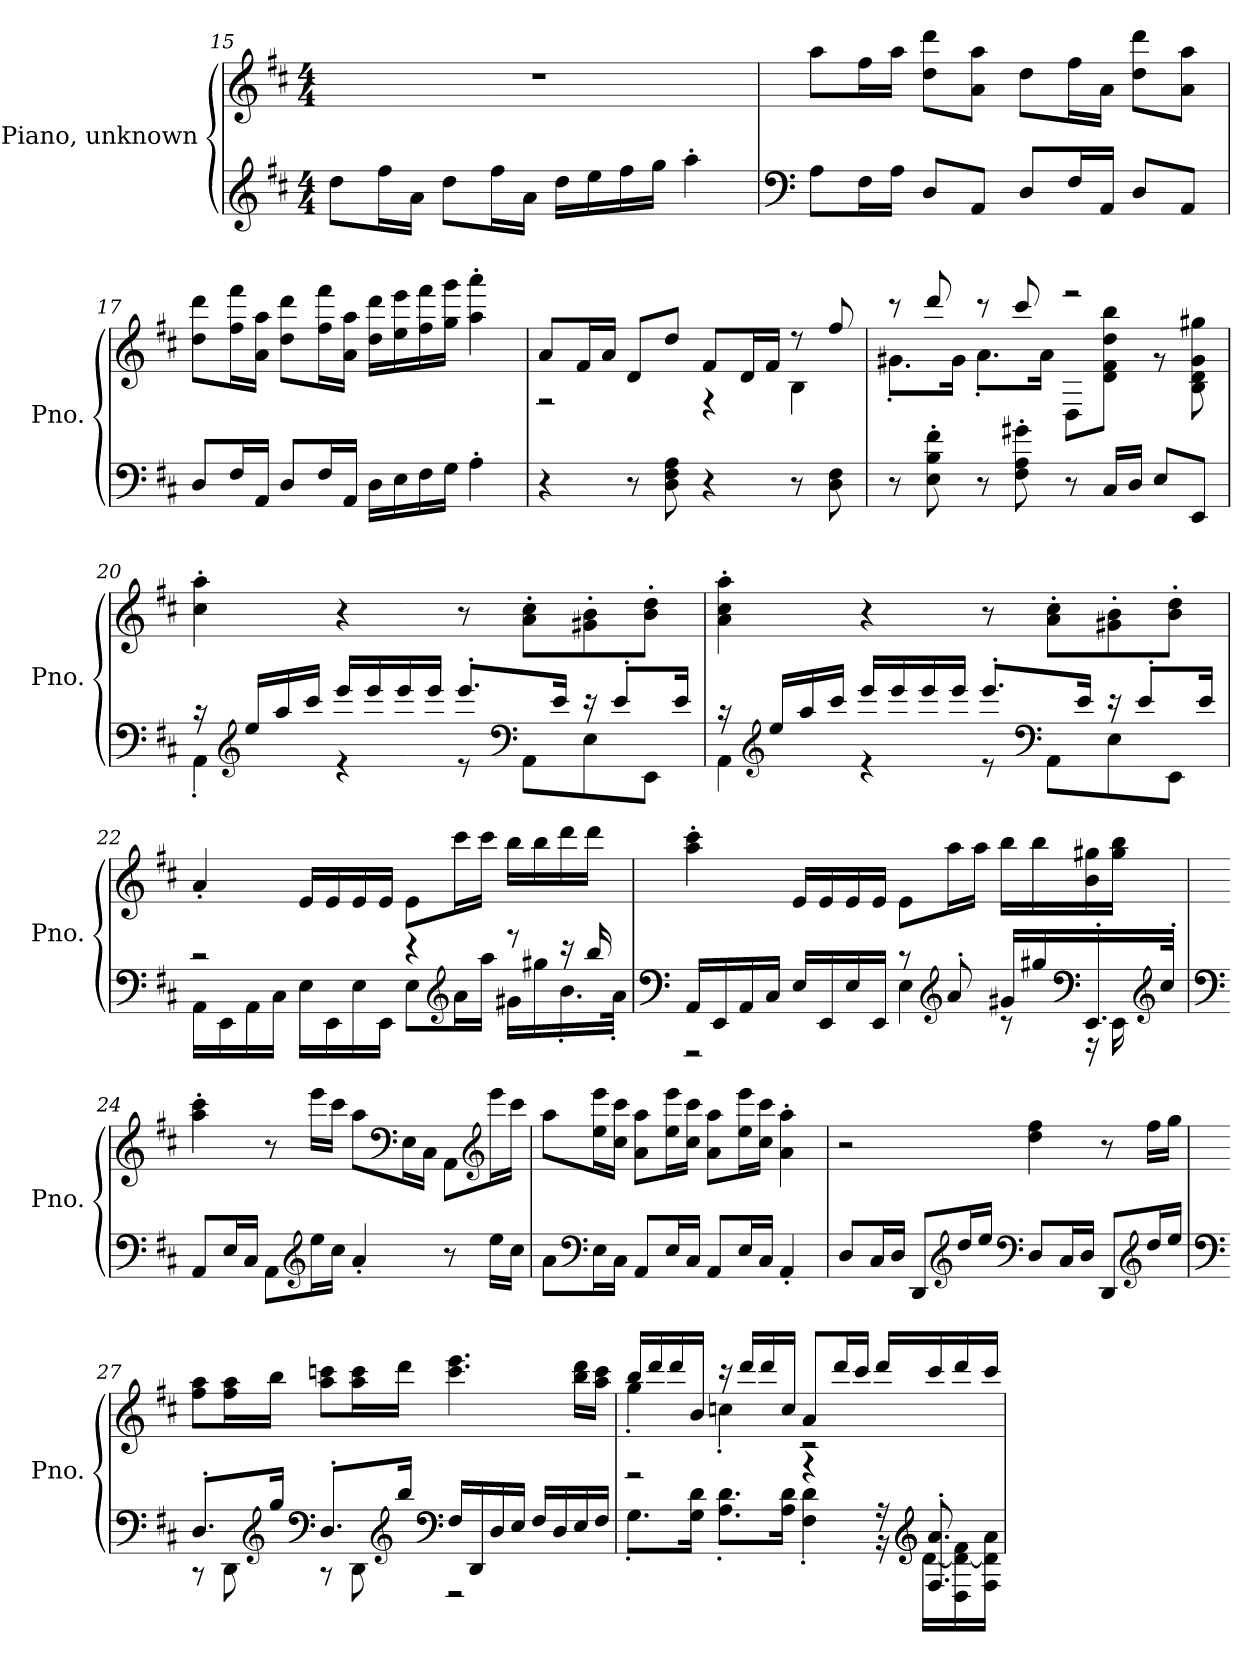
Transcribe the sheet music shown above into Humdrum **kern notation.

**kern	**kern
*part1	*part1
*staff2	*staff1
*I"Piano, unknown	*
*I'Pno.	*
*clefG2	*clefG2
*k[f#c#]	*k[f#c#]
*M4/4	*M4/4
=15	=15
8dd\L	1r
16ff#\L	.
16a\JJ	.
8dd\L	.
16ff#\L	.
16a\JJ	.
16dd\LL	.
16ee\	.
16ff#\	.
16gg\JJ	.
4aa'\	.
!!LO:PB:g=z
=16	=16
*clefF4	*
8A\L	8aa\L
16F#\L	16ff#\L
16A\JJ	16aa\JJ
8D/L	8dd\ 8ddd\L
8AA/J	8a\ 8aa\J
8D/L	8dd\L
16F#/L	16ff#\L
16AA/JJ	16a\JJ
8D/L	8dd\ 8ddd\L
8AA/J	8a\ 8aa\J
=17	=17
8D/L	8dd\ 8ddd\L
16F#/L	16ff#\ 16fff#\L
16AA/JJ	16a\ 16aa\JJ
8D/L	8dd\ 8ddd\L
16F#/L	16ff#\ 16fff#\L
16AA/JJ	16a\ 16aa\JJ
16D\LL	16dd\ 16ddd\LL
16E\	16ee\ 16eee\
16F#\	16ff#\ 16fff#\
16G\JJ	16gg\ 16ggg\JJ
4A'\	4aa\' 4aaa\'
=18	=18
*	*^
4r	8a/L	2r
.	16f#/L	.
.	16a/JJ	.
8r	8d/L	.
8D\ 8F#\ 8A\	8dd/J	.
4r	8f#/L	4r
.	16d/L	.
.	16f#/JJ	.
8r	8r	4B\
8D\ 8F#\	8ff#/	.
!!LO:LB:g=z	!!
=19	=19	=19
8r	8r	8.g#X'\L
8E\' 8B\' 8f#\'	8ddd/	.
.	.	16g#\Jk
8r	8r	8.a'\L
8F#\' 8A\' 8g#X\'	8ccc#/	.
.	.	16a\Jk
8r	2r	8D\L
16C#/LL	.	8d\ 8f#\ 8dd\ 8bb\J
16D/JJ	.	.
8E/L	.	8r
8EE/J	.	8B\ 8d\ 8g#\ 8gg#X\
*	*v	*v
=20	=20
*^	*
16r	4AA'\	4cc#\' 4aa\'
*clefG2	*	*
16ee/LL	.	.
16aa/	.	.
16ccc#/JJ	.	.
16eee/LL	4r	4r
16eee/	.	.
16eee/	.	.
16eee/JJ	.	.
8.eee'/L	8r	8r
*clefF4	*	*
.	8AA\L	8a\' 8cc#\'L
16e/Jk	.	.
16r	8E\	8g#X\' 8b\'
8e'/L	.	.
.	8EE\J	8b\' 8dd\'J
16e/Jk	.	.
!!LO:LB:g=z
=21	=21	=21
16r	4AA\	4a\' 4cc#\' 4aa\'
*clefG2	*	*
16ee/LL	.	.
16aa/	.	.
16ccc#/JJ	.	.
16eee/LL	4r	4r
16eee/	.	.
16eee/	.	.
16eee/JJ	.	.
8.eee'/L	8r	8r
*clefF4	*	*
.	8AA\L	8a\' 8cc#\'L
16e/Jk	.	.
16r	8E\	8g#X\' 8b\'
8e'/L	.	.
.	8EE\J	8b\' 8dd\'J
16e/Jk	.	.
=22	=22	=22
2r	16AA\LL	4a'/
.	16EE\	.
.	16AA\	.
.	16C#\JJ	.
.	16E\LL	16e/LL
.	16EE\	16e/
.	16E\	16e/
.	16EE\JJ	16e/JJ
4r	8E\L	8e\L
*clefG2	*	*
.	16a\L	16ccc#\L
.	16aa\JJ	16ccc#\JJ
8r	16g#X\LL	16bb\LL
.	16gg#X\	16bb\
16r	16.b'\	16ddd\
16bb/	.	16ddd\JJ
.	32a'\JJk	.
!!LO:LB:g=z
=23	=23	=23
*clefF4	*	*
16AA/LL	2r	4aa\' 4ccc#\'
16EE/	.	.
16AA/	.	.
16C#/JJ	.	.
16E/LL	.	16e/LL
16EE/	.	16e/
16E/	.	16e/
16EE/JJ	.	16e/JJ
8r	4E\	8e\L
*clefG2	*	*
8a'/	.	16aa\L
.	.	16aa\JJ
16g#X/LL	8r	16bb\LL
16gg#X/	.	16bb\
*clefF4	*	*
16.EE'/	16r	16b\ 16gg#X\
.	16EE\	16gg#\ 16bb\JJ
*clefG2	*	*
32cc#'/JJk	.	.
*v	*v	*
=24	=24
*clefF4	*
8AA/L	4aa\' 4ccc#\'
16E/L	.
16C#/JJ	.
8AA\L	8r
*clefG2	*
16ee\L	16eee\LL
16cc#\JJ	16ccc#\JJ
4a'/	8aa\L
*	*clefF4
.	16E\L
.	16C#\JJ
8r	8AA\L
*	*clefG2
16ee\LL	16eee\L
16cc#\JJ	16ccc#\JJ
!!LO:LB:g=z
=25	=25
8a\L	8aa\L
*clefF4	*
16E\L	16ee\ 16eee\L
16C#\JJ	16cc#\ 16ccc#\JJ
8AA/L	8a\ 8aa\L
16E/L	16ee\ 16eee\L
16C#/JJ	16cc#\ 16ccc#\JJ
8AA/L	8a\ 8aa\L
16E/L	16ee\ 16eee\L
16C#/JJ	16cc#\ 16ccc#\JJ
4AA'/	4a\' 4aa\'
=26	=26
8D/L	2r
16C#/L	.
16D/JJ	.
8DD/L	.
*clefG2	*
16dd/L	.
16ee/JJ	.
*clefF4	*
8D/L	4dd\ 4ff#\
16C#/L	.
16D/JJ	.
8DD/L	8r
*clefG2	*
16dd/L	16ff#\LL
16ee/JJ	16gg\JJ
!!LO:LB:g=z
=27	=27
*clefF4	*
*^	*
8.D'/L	8r	8ff#\ 8aa\L
.	8DD\	16ff#\ 16aa\L
*clefG2	*	*
16gg/Jk	.	16bb\JJ
*clefF4	*	*
8.D'/L	8r	8aa\ 8cccn\L
.	8DD\	16aa\ 16ccc\L
*clefG2	*	*
16bb/Jk	.	16ddd\JJ
*clefF4	*	*
16F#/LL	2r	4.ccc\ 4.eee\
16DD/	.	.
16D/	.	.
16E/JJ	.	.
16F#/LL	.	.
16D/	.	.
16E/	.	16bb\ 16ddd\LL
16F#/JJ	.	16aa\ 16ccc\JJ
=28	=28	=28
*	*	*^
2r	8.G'\L	16bb/LL	4gg'\
.	.	16ddd/	.
.	.	16ddd/	.
.	16G\ 16d\Jk	16b/JJ	.
.	8.A\' 8.d\'L	16r	4ccn'\
.	.	16ddd/LL	.
.	.	16ddd/	.
.	16A\ 16d\Jk	16cc/JJ	.
4r	4F#\' 4d\'	8a/L	2r
.	.	16ddd/L	.
.	.	16ccc#/JJ	.
16r	16r	16ddd/LL	.
*clefG2	*	*	*
8.F#/' 8.a/'	[16d\LL	16ccc#/	.
.	16D\ 16d\_ 16f#\	16ddd/	.
.	16F#\ 16d\] 16a\JJ	16ccc#/JJ	.
*v	*v	*	*
*	*v	*v
=	=
*-	*-
